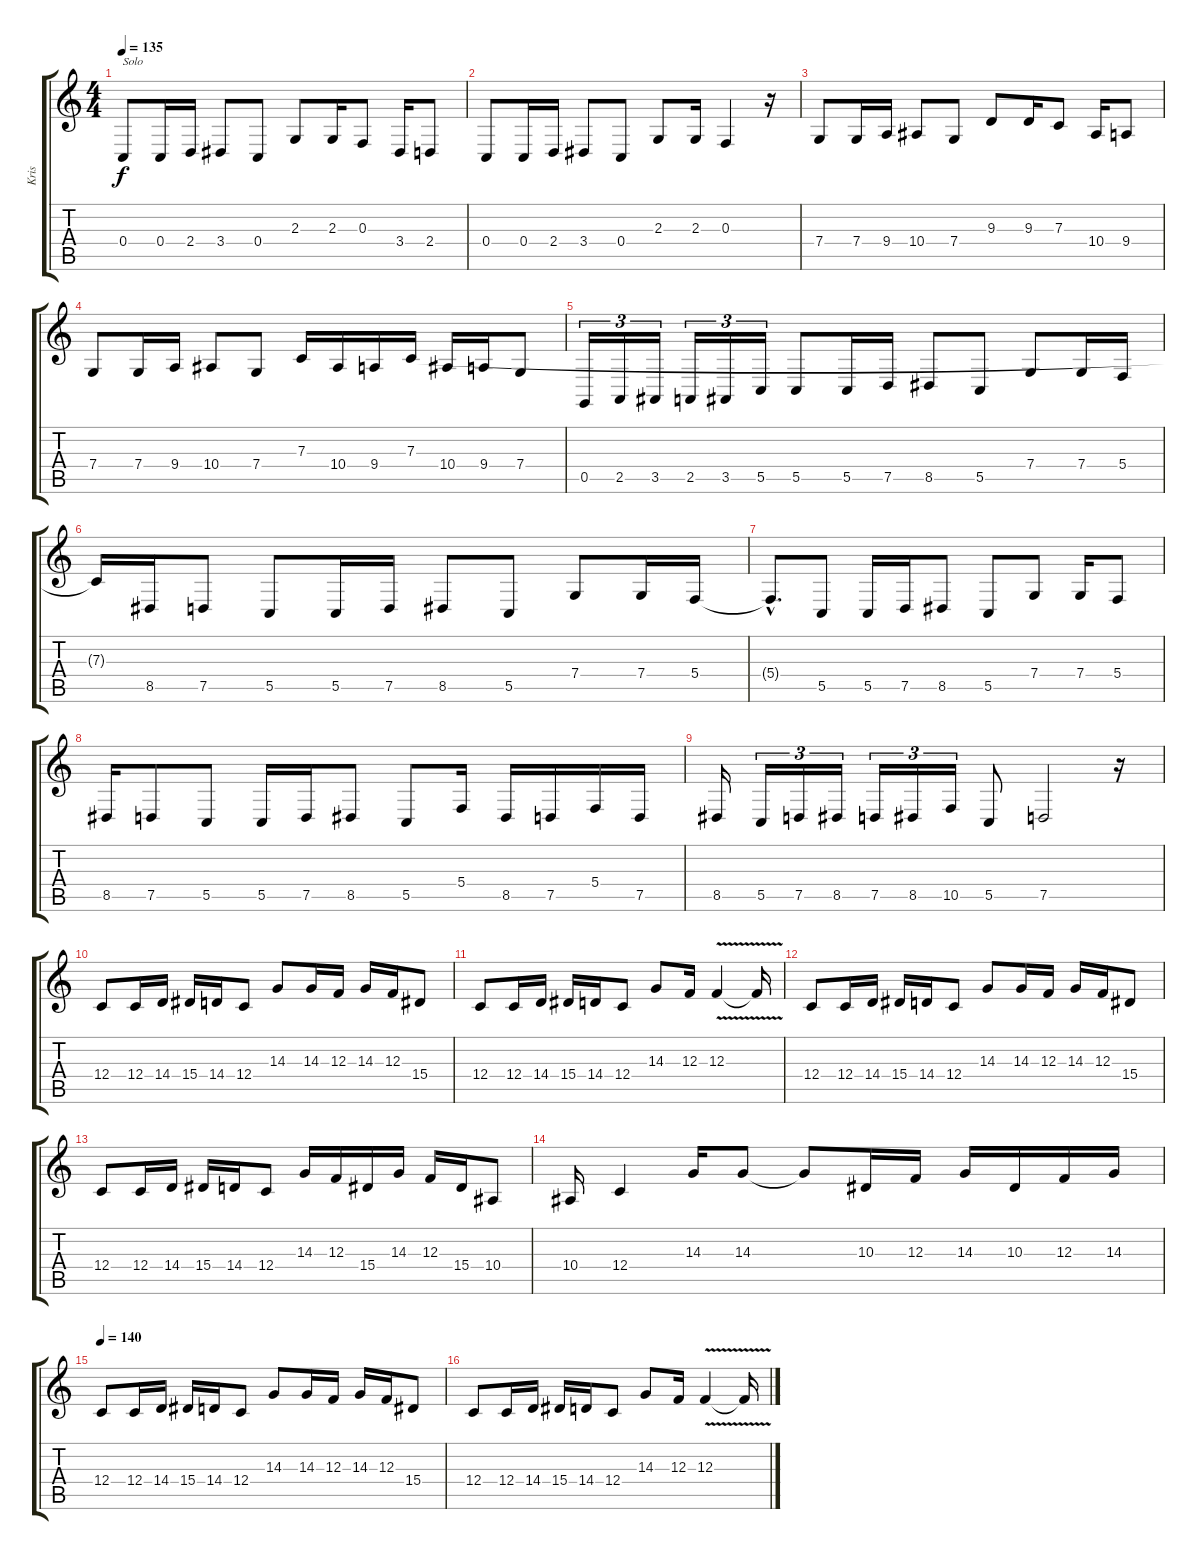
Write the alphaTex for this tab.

\track ("Kris" "Kris") {instrument stringensemble1}
\staff {score tabs}
\tuning (D4 A3 F3 C3 G2 C2) {hide}
\ts (4 4)
\tempo 135
\clef g2
\ks c
0.4.8{txt "Solo" dy f volume 11 instrument stringensemble1} 0.4.16 2.4.16 3.4.8 0.4.8 2.3.8 2.3.16 0.3.8 3.4.16 2.4.8 |
0.4.8 0.4.16 2.4.16 3.4.8 0.4.8 2.3.8 2.3.16 0.3.4 r.16 |
7.4.8 7.4.16 9.4.16 10.4.8 7.4.8 9.3.8 9.3.16 7.3.8 10.4.16 9.4.8 |
7.4.8 7.4.16 9.4.16 10.4.8 7.4.8 7.3.16 10.4.16 9.4.16 7.3.16 10.4.16 9.4.16 7.4.8 |
0.5.16{tu (3 2)} 2.5.16{tu (3 2)} 3.5.16{tu (3 2)} 2.5.16{tu (3 2)} 3.5.16{tu (3 2)} 5.5.16{tu (3 2)} 5.5.8 5.5.16 7.5.16 8.5.8 5.5.8 7.4.8 7.4.16 5.4.16 |
7.3{t}.16 8.5.16 7.5.8 5.5.8 5.5.16 7.5.16 8.5.8 5.5.8 7.4.8 7.4.16 5.4.16 |
5.4{hac t}.8{d} 5.5.8 5.5.16 7.5.16 8.5.8 5.5.8 7.4.8 7.4.16 5.4.8 |
8.5.16 7.5.8 5.5.8 5.5.16 7.5.16 8.5.8 5.5.8 5.4.16 8.5.16 7.5.16 5.4.16 7.5.16 |
8.5.16 5.5.16{tu (3 2)} 7.5.16{tu (3 2)} 8.5.16{tu (3 2)} 7.5.16{tu (3 2)} 8.5.16{tu (3 2)} 10.5.16{tu (3 2)} 5.5.8 7.5.2 r.16 |
12.4.8 12.4.16 14.4.16 15.4.16 14.4.16 12.4.8 14.3.8 14.3.16 12.3.16 14.3.16 12.3.16 15.4.8 |
12.4.8 12.4.16 14.4.16 15.4.16 14.4.16 12.4.8 14.3.8 12.3.16 12.3{v}.4 12.3{t}.16 |
12.4.8 12.4.16 14.4.16 15.4.16 14.4.16 12.4.8 14.3.8 14.3.16 12.3.16 14.3.16 12.3.16 15.4.8 |
12.4.8 12.4.16 14.4.16 15.4.16 14.4.16 12.4.8 14.3.16 12.3.16 15.4.16 14.3.16 12.3.16 15.4.16 10.4.8 |
10.4.16 12.4.4 14.3.16 14.3.8 14.3{t}.8 10.3.16 12.3.16 14.3.16 10.3.16 12.3.16 14.3.16 |
\tempo 140
12.4.8 12.4.16 14.4.16 15.4.16 14.4.16 12.4.8 14.3.8 14.3.16 12.3.16 14.3.16 12.3.16 15.4.8 |
12.4.8 12.4.16 14.4.16 15.4.16 14.4.16 12.4.8 14.3.8 12.3.16 12.3{v}.4 12.3{t}.16
